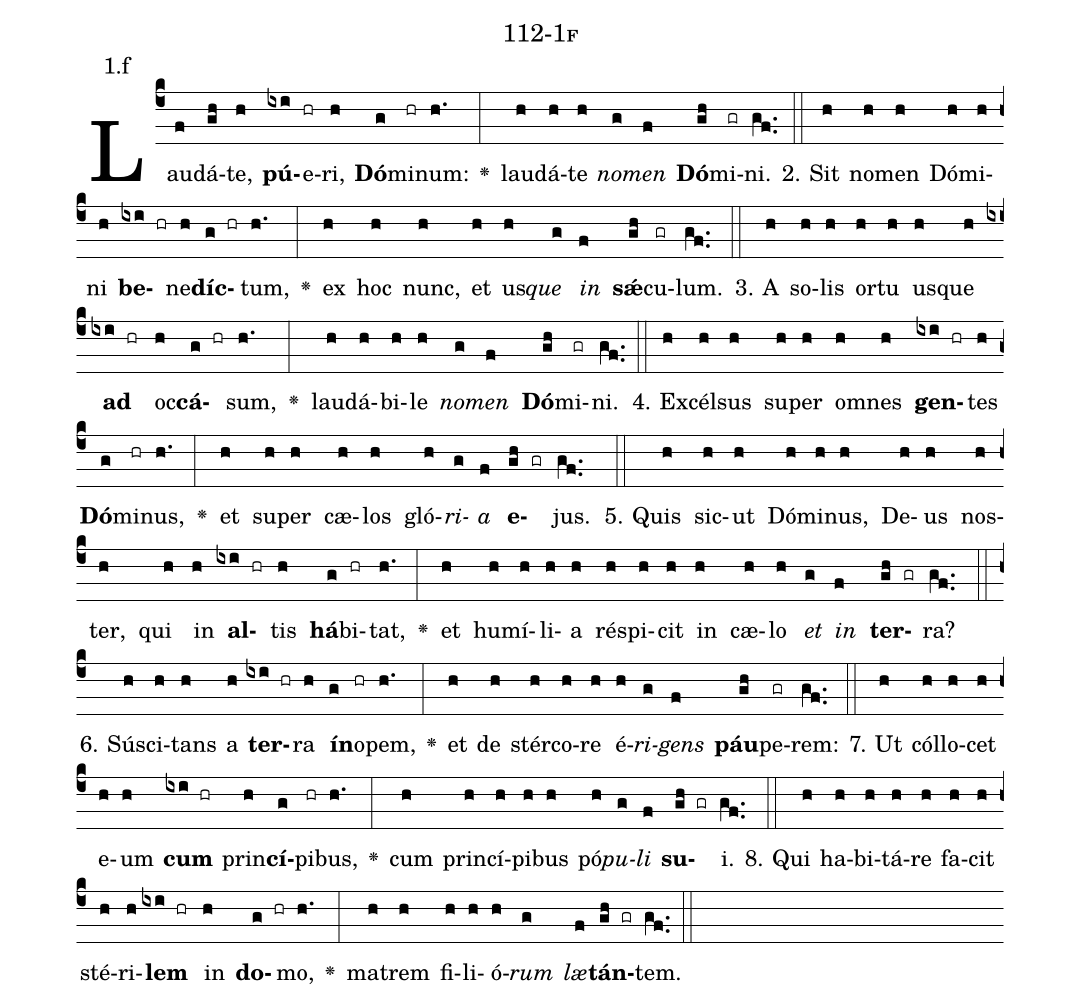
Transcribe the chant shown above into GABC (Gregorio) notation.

name: 112-1f;
annotation: 1.f;
%%
(c4)Lau(f)dá(gh)te,(h) <b>pú</b>(ixi)e(hr)ri,(h) <b>Dó</b>(g)mi(hr)num:(h.) <v>\greheightstar</v>(:) lau(h)dá(h)te(h) <i>no</i>(g)<i>men</i>(f) <b>Dó</b>(gh)mi(gr)ni.(gf..) (::)
2. Sit(h) no(h)men(h) Dó(h)mi(h)ni(h) <b>be</b>(ixi hr)ne(h)<b>díc</b>(g hr)tum,(h.) <v>\greheightstar</v>(:) ex(h) hoc(h) nunc,(h) et(h) us(h)<i>que</i>(g) <i>in</i>(f) <b>sǽ</b>(gh)cu(gr)lum.(gf..) (::)
3. A(h) so(h)lis(h) or(h)tu(h) us(h)que(h) <b>ad</b>(ixi hr) oc(h)<b>cá</b>(g hr)sum,(h.) <v>\greheightstar</v>(:) lau(h)dá(h)bi(h)le(h) <i>no</i>(g)<i>men</i>(f) <b>Dó</b>(gh)mi(gr)ni.(gf..) (::)
4. Ex(h)cél(h)sus(h) su(h)per(h) om(h)nes(h) <b>gen</b>(ixi hr)tes(h) <b>Dó</b>(g)mi(hr)nus,(h.) <v>\greheightstar</v>(:) et(h) su(h)per(h) cæ(h)los(h) gló(h)<i>ri</i>(g)<i>a</i>(f) <b>e</b>(gh gr)jus.(gf..) (::)
5. Quis(h) sic(h)ut(h) Dó(h)mi(h)nus,(h) De(h)us(h) nos(h)ter,(h) qui(h) in(h) <b>al</b>(ixi hr)tis(h) <b>há</b>(g)bi(hr)tat,(h.) <v>\greheightstar</v>(:) et(h) hu(h)mí(h)li(h)a(h) ré(h)spi(h)cit(h) in(h) cæ(h)lo(h) <i>et</i>(g) <i>in</i>(f) <b>ter</b>(gh gr)ra?(gf..) (::)
6. Sú(h)sci(h)tans(h) a(h) <b>ter</b>(ixi hr)ra(h) <b>ín</b>(g)o(hr)pem,(h.) <v>\greheightstar</v>(:) et(h) de(h) stér(h)co(h)re(h) é(h)<i>ri</i>(g)<i>gens</i>(f) <b>páu</b>(gh)pe(gr)rem:(gf..) (::)
7. Ut(h) cól(h)lo(h)cet(h) e(h)um(h) <b>cum</b>(ixi hr) prin(h)<b>cí</b>(g)pi(hr)bus,(h.) <v>\greheightstar</v>(:) cum(h) prin(h)cí(h)pi(h)bus(h) pó(h)<i>pu</i>(g)<i>li</i>(f) <b>su</b>(gh gr)i.(gf..) (::)
8. Qui(h) ha(h)bi(h)tá(h)re(h) fa(h)cit(h) sté(h)ri(h)<b>lem</b>(ixi hr) in(h) <b>do</b>(g hr)mo,(h.) <v>\greheightstar</v>(:) ma(h)trem(h) fi(h)li(h)ó(h)<i>rum</i>(g) <i>læ</i>(f)<b>tán</b>(gh gr)tem.(gf..) (::)
